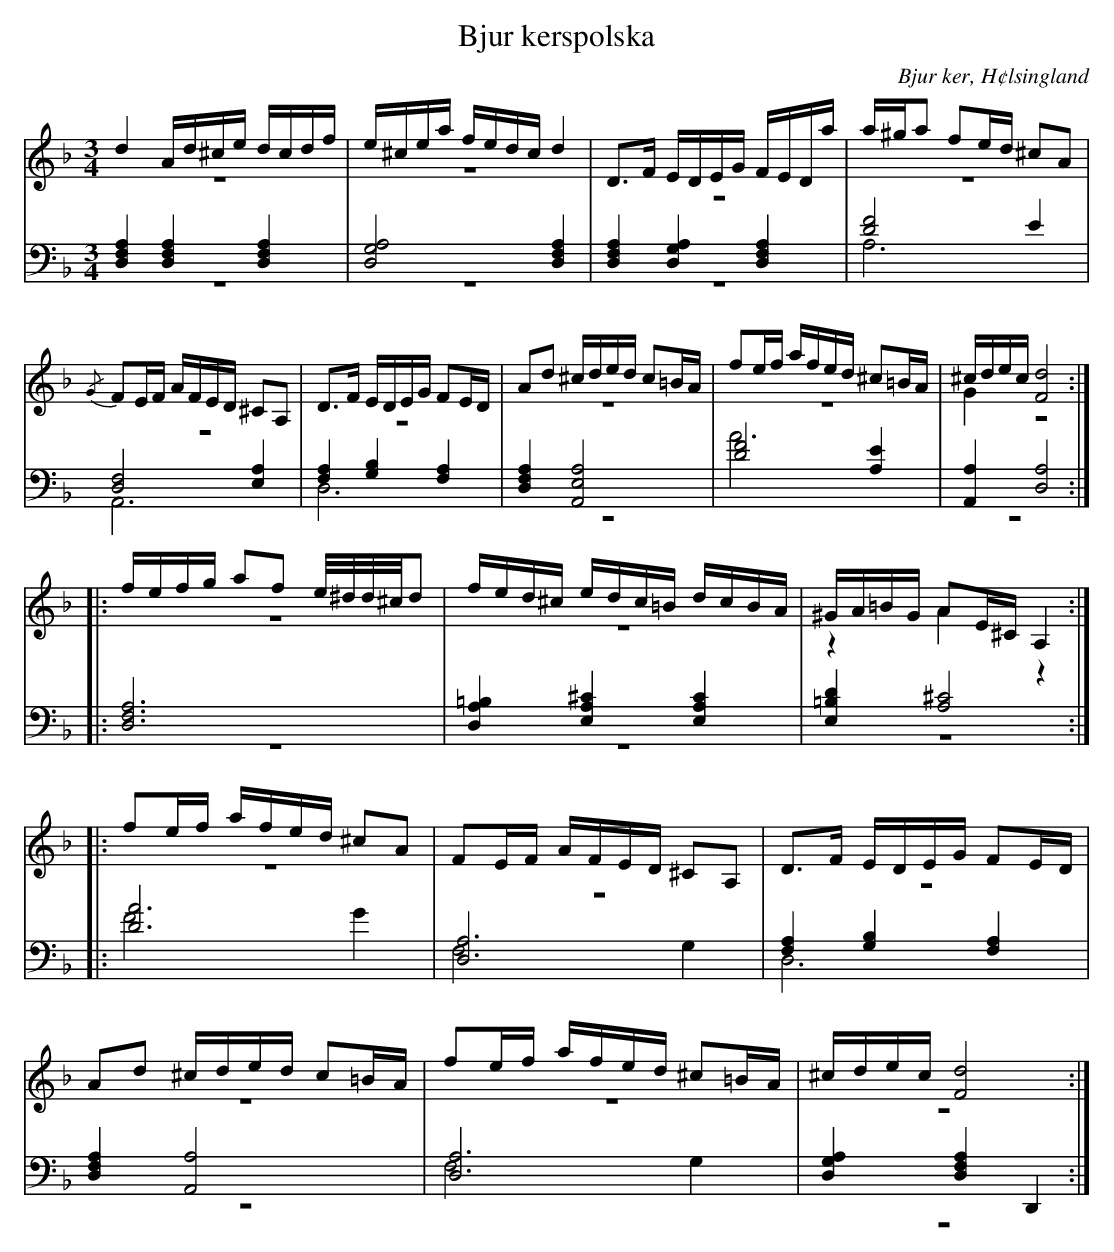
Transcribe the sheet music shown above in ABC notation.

X:1
T: Bjur kerspolska
O: Bjur ker, H¢lsingland
M: 3/4
L: 1/16
K: Dm
V:1
V:2 merge
V:3
V:4 merge
V:1
d4 Ad^ce dcdf |e^cea fedc d4|D2>F2 EDEG FEDa|a^ga2 f2ed ^c2A2|
{/G}F2EF AFED ^C2A,2|D2>F2 EDEG F2ED|A2d2 ^cded c2=BA|f2ef afed ^c2=BA|^cdec [F8d8]:|
|:fefg a2f2 e/^d/d/^c/d2 |fed^c edc=B dcBA|^GA=BG A2E^C A,4:|
|:f2ef afed ^c2A2|F2EF AFED ^C2A,2|D2>F2 EDEG F2ED|
A2d2 ^cded c2=BA|f2ef afed ^c2=BA|^cdec [F8d8]:|
V:2
z12|z12|z12|z12|
z12|z12|z12|z12|G4 z8:|
|:z12|z12|z4 A4 z4:|
|:z12|z12|z12|
z12|z12|z12:|
V:3 clef=bass
[D,4F,4A,4] [D,4F,4A,4] [D,4F,4A,4]|[D,8G,8A,8] [D,4F,4A,4]|[D,4F,4A,4] [D,4G,4A,4] [D,4F,4A,4]|[D8F8] E4|
[D,8F,8] [E,4A,4]|[F,4A,4] [G,4B,4] [F,4A,4]|[D,4F,4A,4] [A,,8E,8A,8]|[D8F8] [A,4E4]|[A,,4A,4] [D,8A,8]:|
|:[D,12F,12A,12]|[D,4A,4=B,4] [E,4A,4^C4] [E,4A,4C4]|[E,4=B,4D4] [A,8^C8]:|
|:[D12A12]|[D,12A,12]|[F,4A,4] [G,4B,4] [F,4A,4]|
[D,4F,4A,4] [A,,8A,8]|[D,12A,12]|[D,4G,4A,4] [D,4F,4A,4] D,,4:|
V:4 clef=bass
z12|z12|z12|A,12|
A,,12|D,12|z12|A12|z12:|
|:z12|z12|z12:|
|:F8 G4|F,8 G,4|D,12|
z12|F,8 G,4|z12:|
